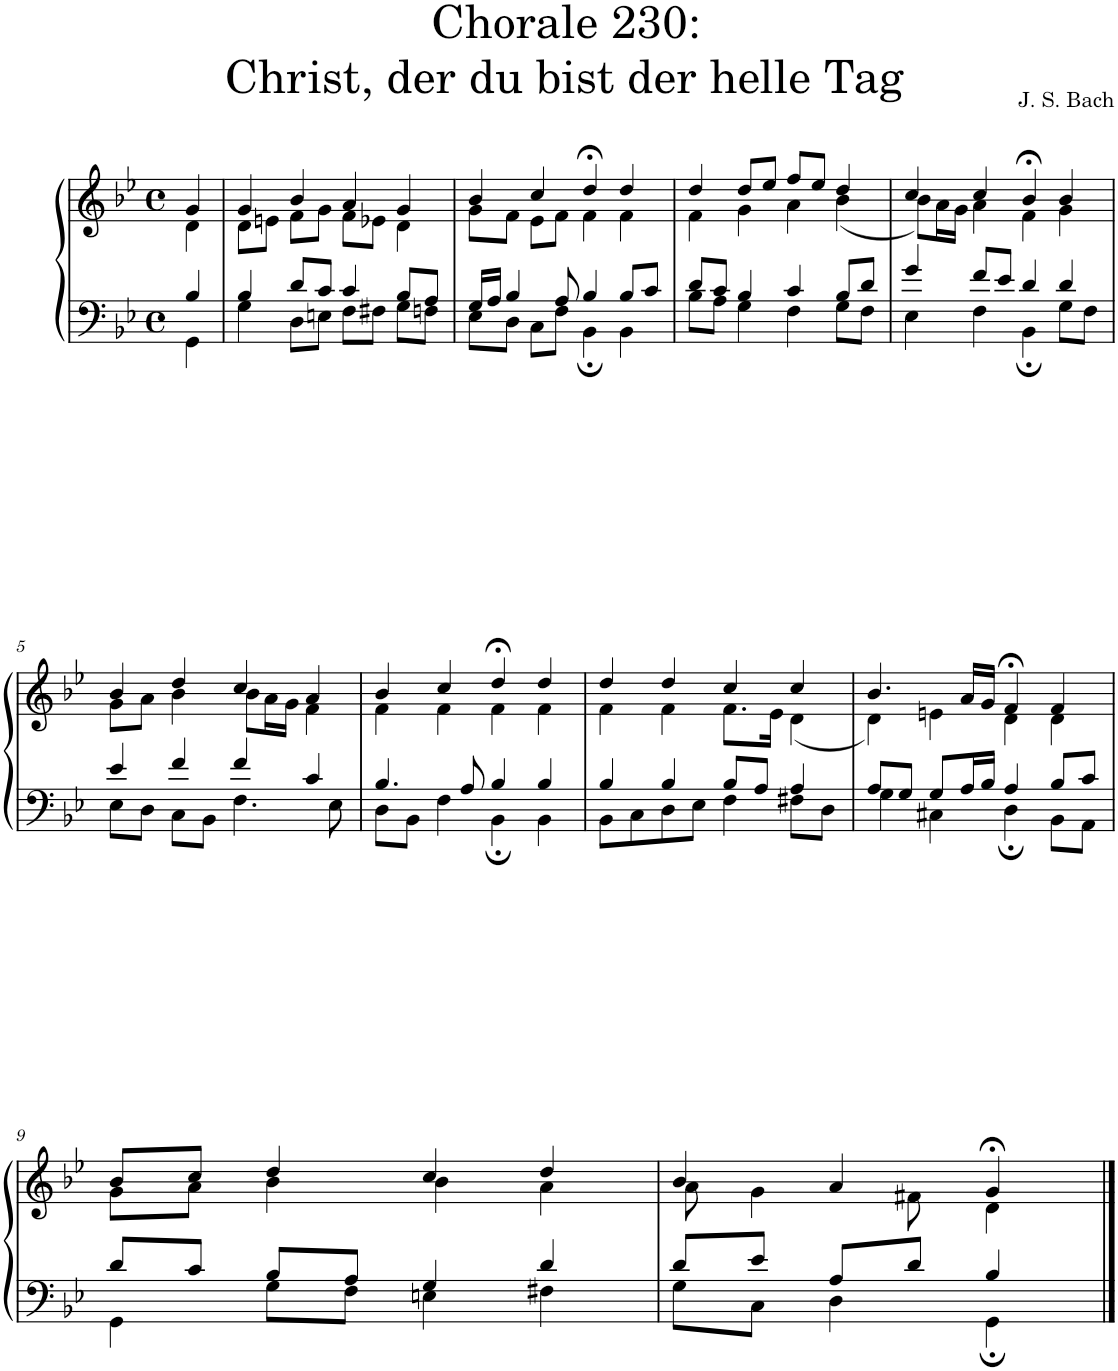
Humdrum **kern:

**kern	**kern
*part1	*part1
*staff2	*staff1
*I"S,A	*
*clefF4	*clefG2
*k[b-e-]	*k[b-e-]
*M4/4	*M4/4
*met(c)	*met(c)
=	=
*^	*^
4B-/	4GG\	4g/	4d\
=1	=1	=1	=1
4B-/	4G\	4g/	8d\L
.	.	.	8en\J
8d/L	8D\L	4b-/	8f\L
8c/J	8En\J	.	8g\J
4c/	8F\L	4a/	8f\L
.	8F#X\J	.	8e-X\J
8B-/L	8G\L	4g/	4d\
8A/J	8Fn\J	.	.
=2	=2	=2	=2
16G/LL	8E-\L	4b-/	8g\L
16A/JJ	.	.	.
4B-/	8D\J	.	8f\J
.	8C\L	4cc/	8e-\L
8A/	8F\J	.	8f\J
4B-/	4BB-;\	4dd;</	4f\
8B-/L	4BB-\	4dd/	4f\
8c/J	.	.	.
=3	=3	=3	=3
8d/L	8B-\L	4dd/	4f\
8c/J	8A\J	.	.
4B-/	4G\	8dd/L	4g\
.	.	8ee-/J	.
4c/	4F\	8ff/L	4a\
.	.	8ee-/J	.
8B-/L	8G\L	4dd/	(<4b-\
8d/J	8F\J	.	.
=4	=4	=4	=4
4g/	4E-\	4cc/	8b-\L)
.	.	.	16a\L
.	.	.	16g\JJ
8f/L	4F\	4cc/	4a\
8e-/J	.	.	.
4d/	4BB-;\	4b-;</	4f\
4d/	8G\L	4b-/	4g\
.	8F\J	.	.
!!LO:LB:g=z	!!
=5	=5	=5	=5
4e-/	8E-\L	4b-/	8g\L
.	8D\J	.	8a\J
4f/	8C\L	4dd/	4b-\
.	8BB-\J	.	.
4f/	4.F\	4cc/	8b-\L
.	.	.	16a\L
.	.	.	16g\JJ
4c/	.	4a/	4f\
.	8E-\	.	.
=6	=6	=6	=6
4.B-/	8D\L	4b-/	4f\
.	8BB-\J	.	.
.	4F\	4cc/	4f\
8A/	.	.	.
4B-/	4BB-;\	4dd;</	4f\
4B-/	4BB-\	4dd/	4f\
=7	=7	=7	=7
4B-/	8BB-\L	4dd/	4f\
.	8C\	.	.
4B-/	8D\	4dd/	4f\
.	8E-\J	.	.
8B-/L	4F\	4cc/	8.f\L
8A/J	.	.	.
.	.	.	16e-\Jk
4A/	8F#X\L	4cc/	(<4d\
.	8D\J	.	.
=8	=8	=8	=8
8A/L	4G\	4.b-/	4d\)
8G/J	.	.	.
8G/L	4C#X\	.	4en\
16A/L	.	16a/LL	.
16B-/JJ	.	16g/JJ	.
4A/	4D;\	4f;</	4d\
8B-/L	8BB-\L	4f/	4d\
8c/J	8AA\J	.	.
!!LO:LB:g=z	!!
=9	=9	=9	=9
8d/L	4GG\	8b-/L	8g\L
8c/J	.	8cc/J	8a\J
8B-/L	8G\L	4dd/	4b-\
8A/J	8F\J	.	.
4G/	4En\	4cc/	4b-\
4d/	4F#X\	4dd/	4a\
=10	=10	=10	=10
8d/L	8G\L	4b-/	8a\
8e-/J	8C\J	.	4g\
8A/L	4D\	4a/	.
8d/J	.	.	8f#X\
4B-/	4GG;\	4g;</	4d\
*v	*v	*	*
*	*v	*v
==	==
*-	*-
